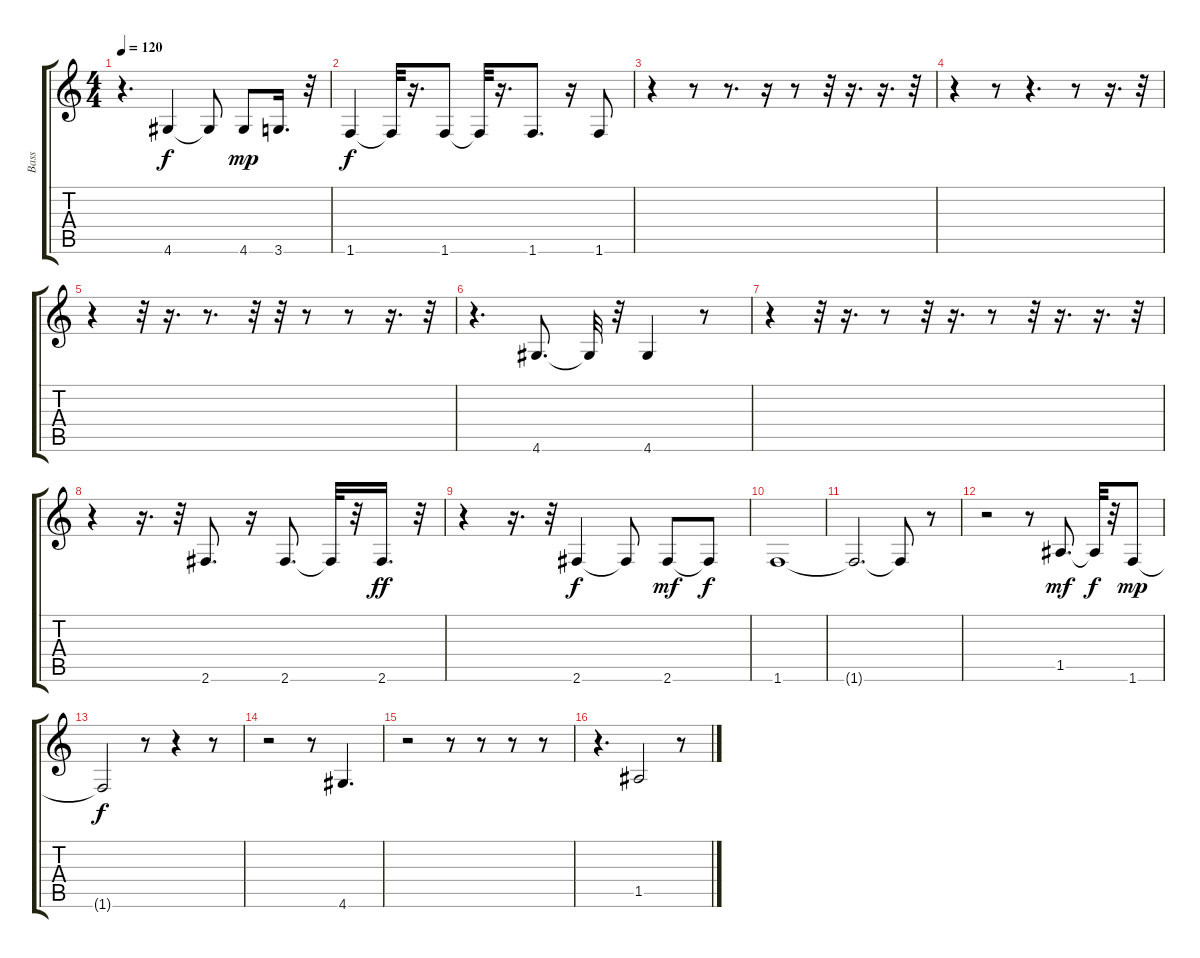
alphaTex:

\track ("Bass" "Bass") {instrument slapbass2}
\staff {score tabs}
\tuning (E4 B3 G3 D3 A2 E2) {hide}
\ts (4 4)
\tempo 120
\clef g2
\ks c
r.4{d dy f} 4.6.4 4.6{t}.8 4.6.8{dy mp} 3.6.16{d} r.32 |
1.6.4{dy f} 1.6{t}.32 r.16{d} 1.6.8 1.6{t}.32 r.16{d} 1.6.8{d} r.16 1.6.8 |
r.4 r.8 r.8{d} r.16 r.8 r.32 r.16{d} r.16{d} r.32 |
r.4 r.8 r.4{d} r.8 r.16{d} r.32 |
r.4 r.32 r.16{d} r.8{d} r.32 r.32 r.8 r.8 r.16{d} r.32 |
r.4{d} 4.6.8{d} 4.6{t}.32 r.32 4.6.4 r.8 |
r.4 r.32 r.16{d} r.8 r.32 r.16{d} r.8 r.32 r.16{d} r.16{d} r.32 |
r.4 r.16{d} r.32 2.6.8{d} r.16 2.6.8{d} 2.6{t}.32 r.32 2.6.16{d dy ff} r.32 |
r.4 r.16{d} r.32 2.6.4{dy f} 2.6{t}.8 2.6.8{dy mf} 2.6{t}.8{dy f} |
1.6.1 |
1.6{t}.2{d} 1.6{t}.8 r.8 |
r.2 r.8 1.5.8{d dy mf} 1.5{t}.32{dy f} r.32 1.6.8{dy mp} |
1.6{t}.2{dy f} r.8 r.4 r.8 |
r.2 r.8 4.6.4{d} |
r.2 r.8 r.8 r.8 r.8 |
r.4{d} 1.5.2 r.8
